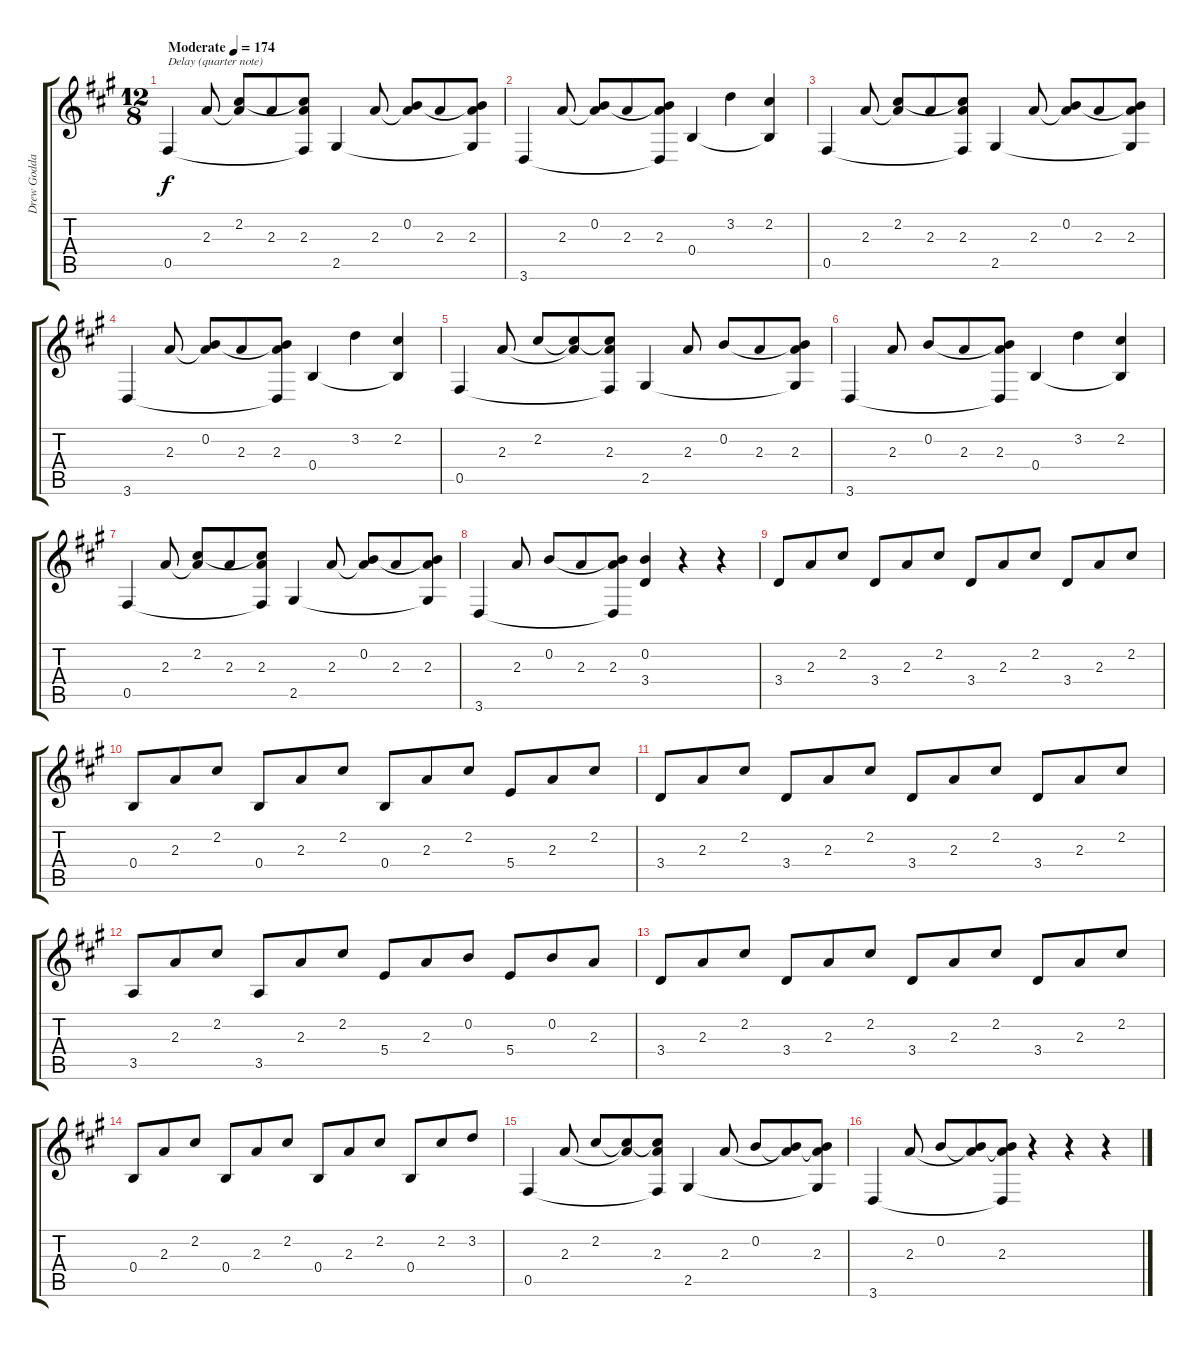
\track ("Drew Goddard (Karn. Tun.)" "Drew Godda") {instrument electricguitarclean}
\staff {score tabs}
\tuning (E4 B3 G3 B2 Gb2 B1) {hide}
\ts (12 8)
\tempo (174 "Moderate")
\clef g2
\ks a
0.5.4{txt "Delay (quarter note)" dy f instrument electricguitarclean} 2.3.8 (2.2 2.3{t}).8 2.3.8 (2.2{t} 2.3 0.5{t}).8 2.5.4 2.3.8 (0.2 2.3{t}).8 2.3.8 (0.2{t} 2.3 2.5{t}).8 |
3.6.4 2.3.8 (0.2 2.3{t}).8 2.3.8 (0.2{t} 2.3 3.6{t}).8 0.4.4 3.2.4 (2.2 0.4{t}).4 |
0.5.4 2.3.8 (2.2 2.3{t}).8 2.3.8 (2.2{t} 2.3 0.5{t}).8 2.5.4 2.3.8 (0.2 2.3{t}).8 2.3.8 (0.2{t} 2.3 2.5{t}).8 |
3.6.4 2.3.8 (0.2 2.3{t}).8 2.3.8 (0.2{t} 2.3 3.6{t}).8 0.4.4 3.2.4 (2.2 0.4{t}).4 |
0.5.4 2.3.8 2.2.8 (2.2{t} 2.3{t}).8 (2.2{t} 2.3 0.5{t}).8 2.5.4 2.3.8 0.2.8 2.3.8 (0.2{t} 2.3 2.5{t}).8 |
3.6.4 2.3.8 0.2.8 2.3.8 (0.2{t} 2.3 3.6{t}).8 0.4.4 3.2.4 (2.2 0.4{t}).4 |
0.5.4 2.3.8 (2.2 2.3{t}).8 2.3.8 (2.2{t} 2.3 0.5{t}).8 2.5.4 2.3.8 (0.2 2.3{t}).8 2.3.8 (0.2{t} 2.3 2.5{t}).8 |
3.6.4 2.3.8 0.2.8 2.3.8 (0.2{t} 2.3 3.6{t}).8 (0.2 3.4).4 r.4 r.4 |
3.4.8 2.3.8 2.2.8 3.4.8 2.3.8 2.2.8 3.4.8 2.3.8 2.2.8 3.4.8 2.3.8 2.2.8 |
0.4.8 2.3.8 2.2.8 0.4.8 2.3.8 2.2.8 0.4.8 2.3.8 2.2.8 5.4.8 2.3.8 2.2.8 |
3.4.8 2.3.8 2.2.8 3.4.8 2.3.8 2.2.8 3.4.8 2.3.8 2.2.8 3.4.8 2.3.8 2.2.8 |
3.5.8 2.3.8 2.2.8 3.5.8 2.3.8 2.2.8 5.4.8 2.3.8 0.2.8 5.4.8 0.2.8 2.3.8 |
3.4.8 2.3.8 2.2.8 3.4.8 2.3.8 2.2.8 3.4.8 2.3.8 2.2.8 3.4.8 2.3.8 2.2.8 |
0.4.8 2.3.8 2.2.8 0.4.8 2.3.8 2.2.8 0.4.8 2.3.8 2.2.8 0.4.8 2.2.8 3.2.8 |
0.5.4 2.3.8 2.2.8 (2.2{t} 2.3{t}).8 (2.2{t} 2.3 0.5{t}).8 2.5.4 2.3.8 0.2.8 (0.2{t} 2.3{t}).8 (0.2{t} 2.3 2.5{t}).8 |
3.6.4 2.3.8 0.2.8 (0.2{t} 2.3{t}).8 (0.2{t} 2.3 3.6{t}).8 r.4 r.4 r.4
